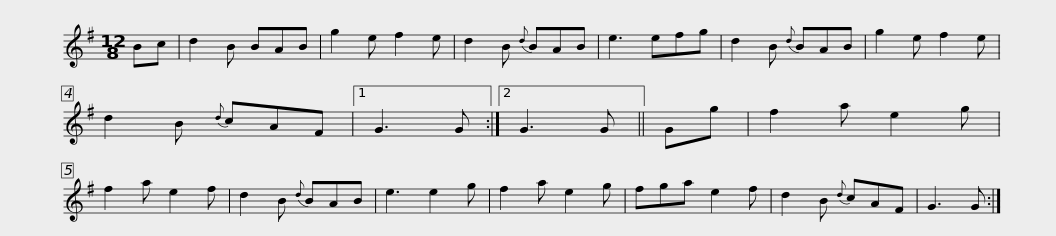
X:1
L:1/8
M:12/8
I:linebreak $
K:G
V:1 treble
V:1
 Bc | d2 B BAB | g2 e f2 e | d2 B{d} BAB | e3 efg | %5
 d2 B{d} BAB | g2 e f2 e | d2 B{d} cAF |1 G3 G :|2$ G3 G || %10
 Gg | f2 a e2 g | f2 a e2 f | d2 B{d} BAB | e3 e2 g | %15
 f2 a e2 g | fga e2 f | d2 B{d} cAF | G3 G :| %19
